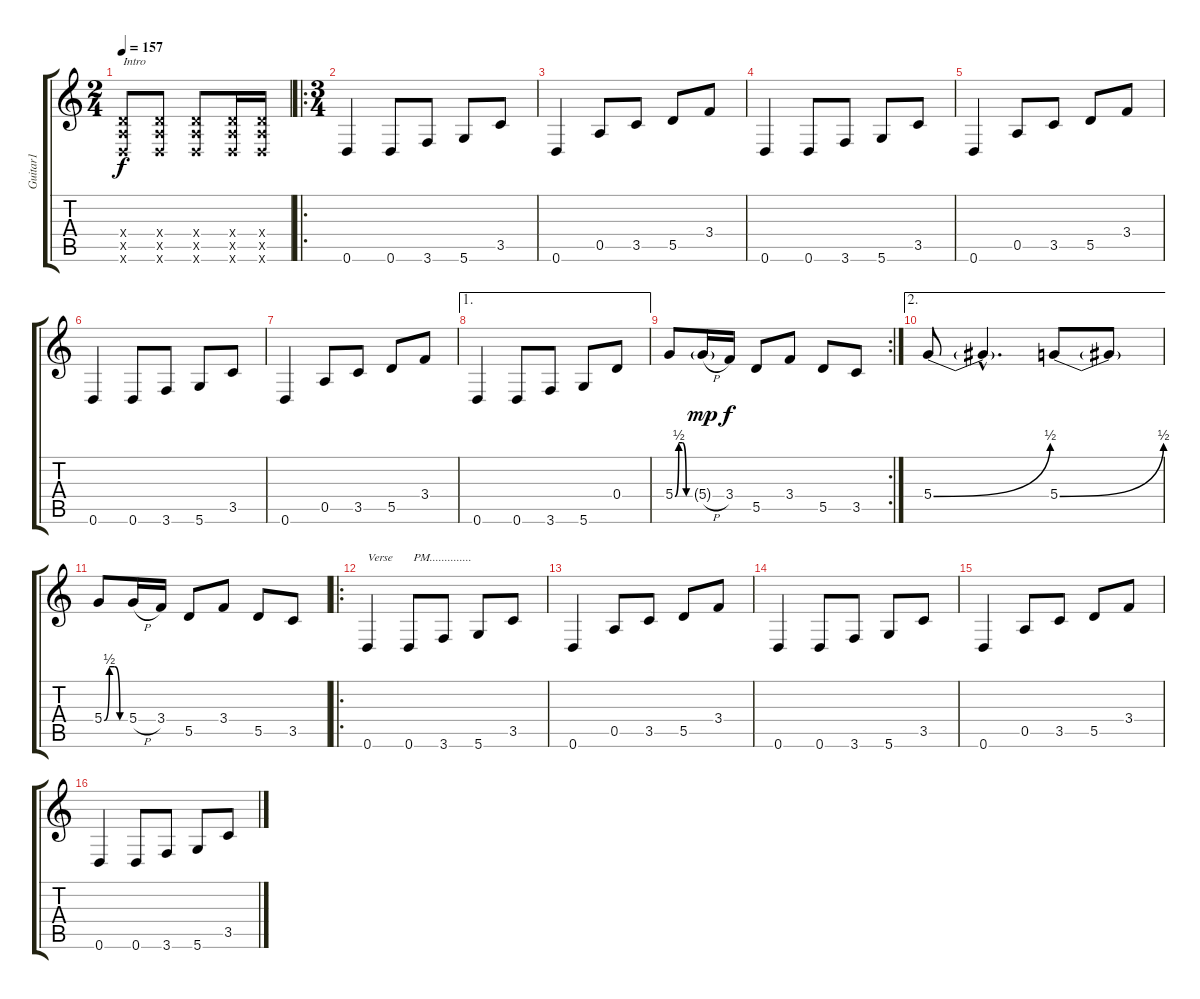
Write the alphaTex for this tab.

\track ("Guitar1" "Guitar1") {instrument overdrivenguitar}
\staff {score tabs}
\tuning (E4 B3 G3 D3 A2 D2) {hide}
\ts (2 4)
\tempo 157
\clef g2
\ks c
(0.4{x} 0.5{x} 0.6{x}).8{txt "Intro" dy f instrument overdrivenguitar} (0.4{x} 0.5{x} 0.6{x}).8 (0.4{x} 0.5{x} 0.6{x}).8 (0.4{x} 0.5{x} 0.6{x}).16 (0.4{x} 0.5{x} 0.6{x}).16 |
\ro
\ts (3 4)
0.6.4 0.6.8 3.6.8 5.6.8 3.5.8 |
0.6.4 0.5.8 3.5.8 5.5.8 3.4.8 |
0.6.4 0.6.8 3.6.8 5.6.8 3.5.8 |
0.6.4 0.5.8 3.5.8 5.5.8 3.4.8 |
0.6.4 0.6.8 3.6.8 5.6.8 3.5.8 |
0.6.4 0.5.8 3.5.8 5.5.8 3.4.8 |
\ae 1
0.6.4 0.6.8 3.6.8 5.6.8 0.4.8 |
\rc 2
5.4{be (custom 0 0 15 2 30 2 45 0 60 0)}.8 5.4{h g}.16{dy mp} 3.4.16{dy f} 5.5.8 3.4.8 5.5.8 3.5.8 |
\ae 2
5.4{be (bend 0 0 60 2)}.8 5.4{hac t}.4{d} 5.4{be (bend 0 0 60 2)}.8 5.4{t}.8 |
5.4{be (custom 0 0 15 2 30 2 45 0 60 0)}.8 5.4{h}.16 3.4.16 5.5.8 3.4.8 5.5.8 3.5.8 |
\ro
0.6.4{txt "Verse       PM.............."} 0.6.8 3.6.8 5.6.8 3.5.8 |
0.6.4 0.5.8 3.5.8 5.5.8 3.4.8 |
0.6.4 0.6.8 3.6.8 5.6.8 3.5.8 |
0.6.4 0.5.8 3.5.8 5.5.8 3.4.8 |
0.6.4 0.6.8 3.6.8 5.6.8 3.5.8
